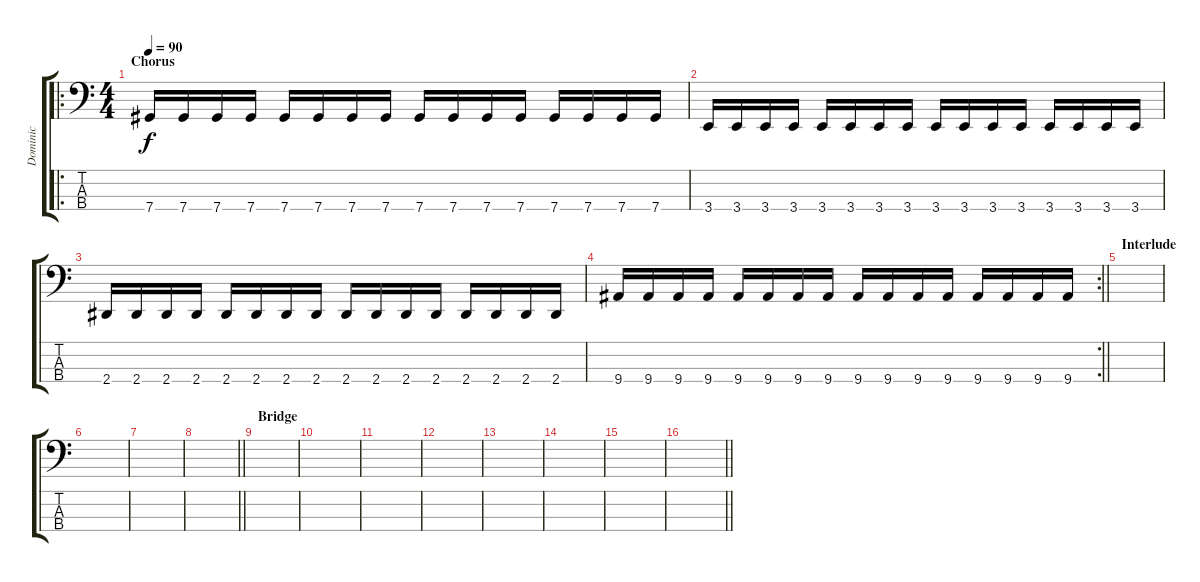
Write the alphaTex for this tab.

\track ("Dominic" "Dominic") {instrument electricbasspick}
\staff {score tabs}
\tuning (Gb2 Db2 Ab1 Db1) {hide}
\ro
\ts (4 4)
\section ("" "Chorus")
\tempo 90
\clef f4
\ks c
7.4.16{dy f} 7.4.16 7.4.16 7.4.16 7.4.16 7.4.16 7.4.16 7.4.16 7.4.16 7.4.16 7.4.16 7.4.16 7.4.16 7.4.16 7.4.16 7.4.16 |
3.4.16 3.4.16 3.4.16 3.4.16 3.4.16 3.4.16 3.4.16 3.4.16 3.4.16 3.4.16 3.4.16 3.4.16 3.4.16 3.4.16 3.4.16 3.4.16 |
2.4.16 2.4.16 2.4.16 2.4.16 2.4.16 2.4.16 2.4.16 2.4.16 2.4.16 2.4.16 2.4.16 2.4.16 2.4.16 2.4.16 2.4.16 2.4.16 |
\rc 2
\barLineRight lightlight
9.4.16 9.4.16 9.4.16 9.4.16 9.4.16 9.4.16 9.4.16 9.4.16 9.4.16 9.4.16 9.4.16 9.4.16 9.4.16 9.4.16 9.4.16 9.4.16 |
\section ("" "Interlude")
|
|
|
\barLineRight lightlight
|
\section ("" "Bridge")
|
|
|
|
|
|
|
\barLineRight lightlight
